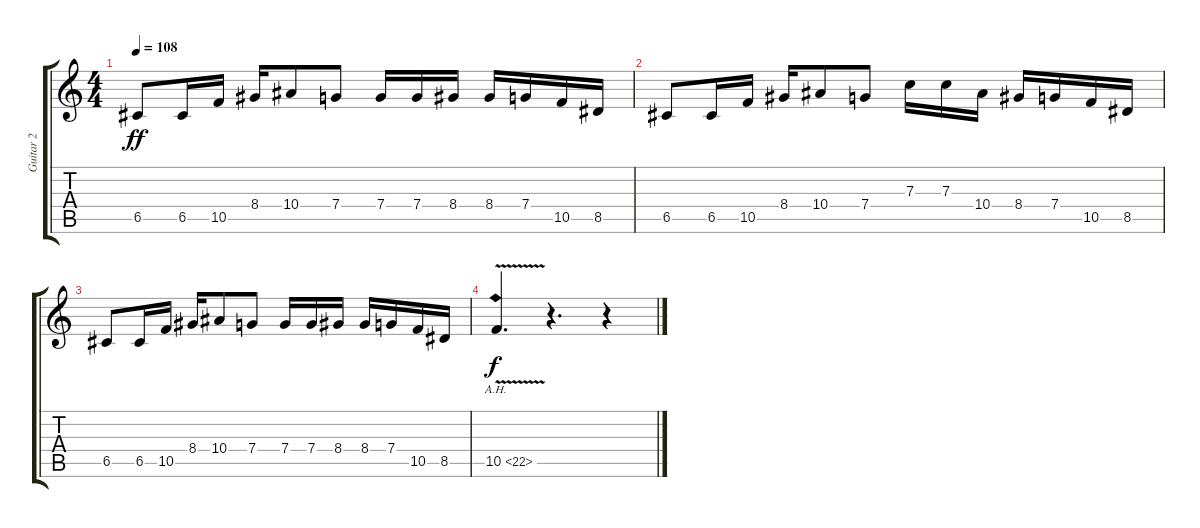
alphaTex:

\track ("Guitar 2" "Guitar 2") {instrument distortionguitar}
\staff {score tabs}
\tuning (D4 A3 F3 C3 G2 C2) {hide}
\ts (4 4)
\tempo 108
\clef g2
\ks c
6.5.8{dy ff} 6.5.16 10.5.16 8.4.16 10.4.8 7.4.8 7.4.16 7.4.16 8.4.16 8.4.16 7.4.16 10.5.16 8.5.16 |
6.5.8 6.5.16 10.5.16 8.4.16 10.4.8 7.4.8 7.3.16 7.3.16 10.4.16 8.4.16 7.4.16 10.5.16 8.5.16 |
6.5.8 6.5.16 10.5.16 8.4.16 10.4.8 7.4.8 7.4.16 7.4.16 8.4.16 8.4.16 7.4.16 10.5.16 8.5.16 |
10.5{ah 12 v}.4{d dy f} r.4{d} r.4
